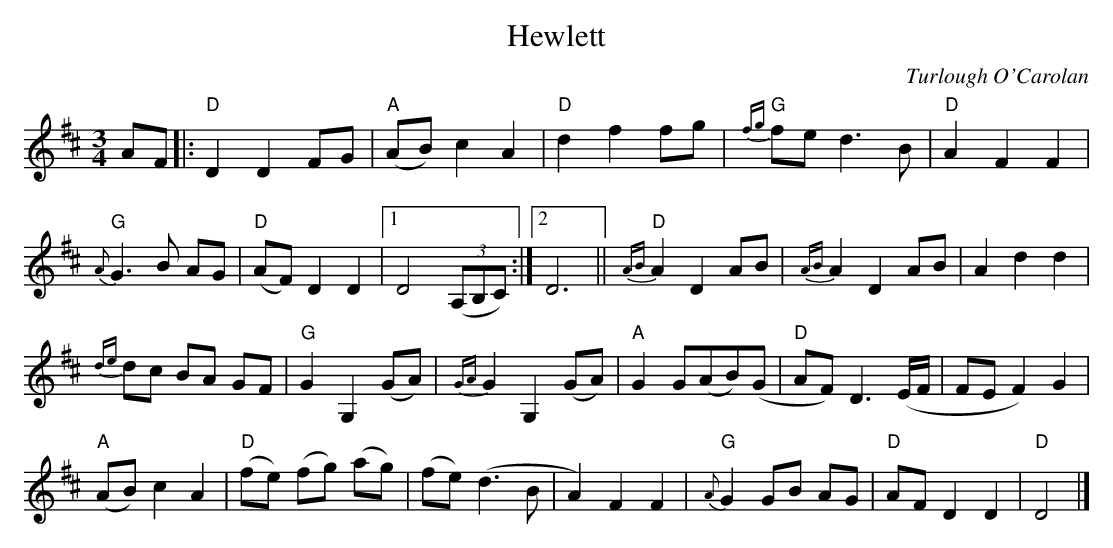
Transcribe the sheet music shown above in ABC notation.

X:1
T:Hewlett
C:Turlough O'Carolan
M:3/4
L:1/8
Q:160
K:D
AF \
|: "D"D2 D2 FG | "A"(AB) c2 A2 | "D"d2 f2 fg | "G"{fg}fe d3B |"D"A2 F2 F2 |
"G"{A}G3B AG |"D"(AF) D2 D2 |1 D4 ((3A,B,C) :|2 D6 || "D"{AB}A2 D2 AB | {AB}A2 D2 AB | A2 d2 d2 |
{de}dc BA GF |"G"G2 G,2 (GA) | {GA}G2 G,2 (GA) | "A"G2G(AB)(G | "D"AF) D3(E/F/ |FE F2) G2 |
"A"(AB) c2 A2 | "D"(fe) (fg) (ag) | (fe) (d3B |A2) F2 F2 | "G"{A}G2GB AG | "D"AF D2 D2 | "D"D4|]
